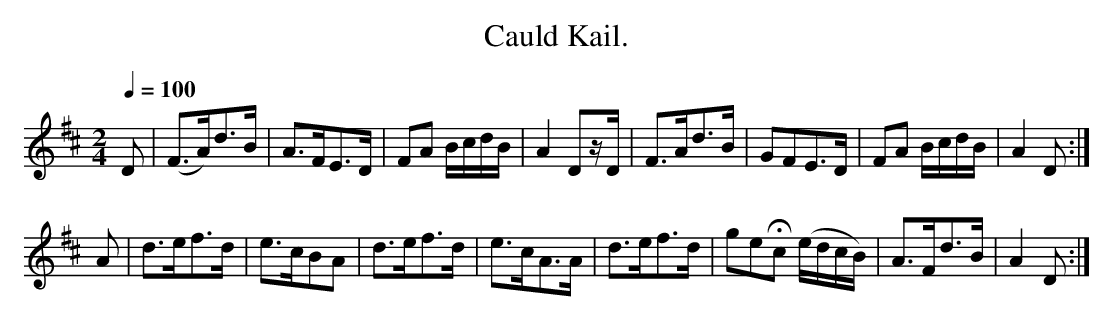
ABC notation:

X:1
T:Cauld Kail.
M:2/4
L:1/8
Q:1/4=100
K:D
D|(F>A)d>B|A>FE>D|FA B/c/d/B/|A2  Dz/D/|F>Ad>B|GFE>D      |FA B/c/d/B/|A2D:|
A| d>ef>d|e>cBA |d>ef>d     |e>cA>A  |d>ef>d|geHc (e/d/c/B/)|A>Fd>B     |A2D:|
